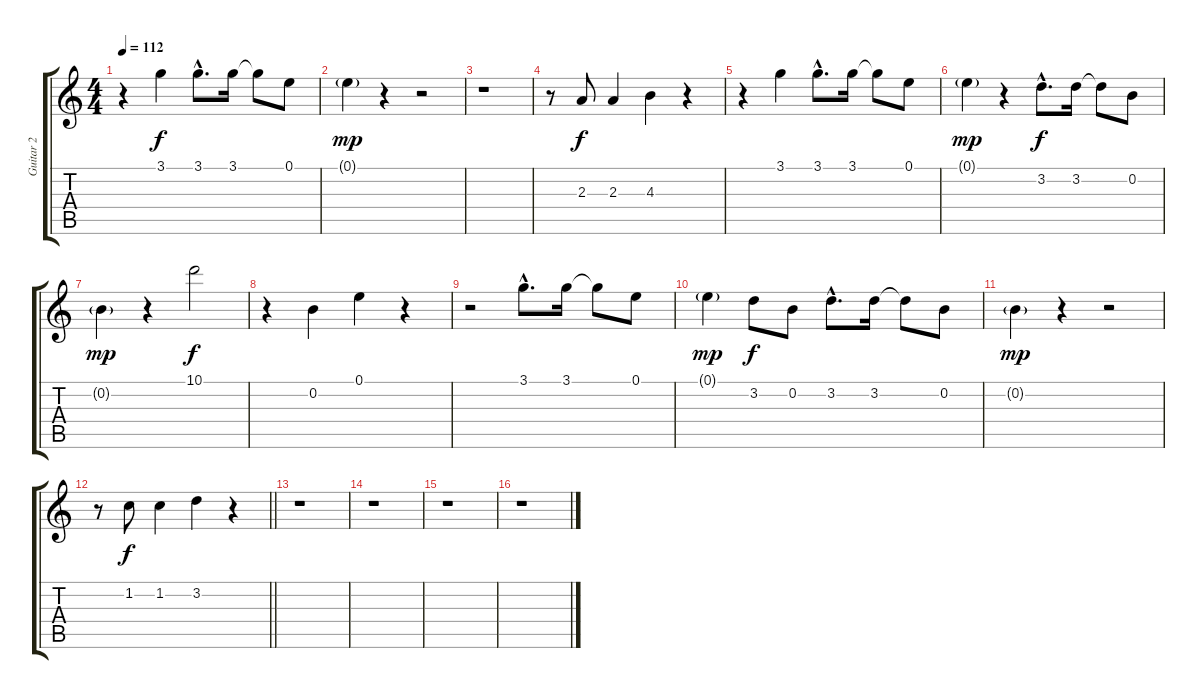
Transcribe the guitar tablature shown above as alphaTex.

\track ("Guitar 2" "Guitar 2") {instrument electricguitarjazz}
\staff {score tabs}
\tuning (E4 B3 G3 D3 A2 E2) {hide}
\ts (4 4)
\tempo 112
\clef g2
\ks c
r.4{dy f} 3.1.4 3.1{hac}.8{d} 3.1.16 3.1{t}.8 0.1.8 |
0.1{g}.4{dy mp} r.4 r.2 |
r.1 |
r.8 2.3.8{dy f} 2.3.4 4.3.4 r.4 |
r.4 3.1.4 3.1{hac}.8{d} 3.1.16 3.1{t}.8 0.1.8 |
0.1{g}.4{dy mp} r.4 3.2{hac}.8{d dy f} 3.2.16 3.2{t}.8 0.2.8 |
0.2{g}.4{dy mp} r.4 10.1.2{dy f} |
r.4 0.2.4 0.1.4 r.4 |
r.2 3.1{hac}.8{d} 3.1.16 3.1{t}.8 0.1.8 |
0.1{g}.4{dy mp} 3.2.8{dy f} 0.2.8 3.2{hac}.8{d} 3.2.16 3.2{t}.8 0.2.8 |
0.2{g}.4{dy mp} r.4 r.2 |
\barLineRight lightlight
r.8 1.2.8{dy f} 1.2.4 3.2.4 r.4 |
r.1 |
r.1 |
r.1 |
r.1
